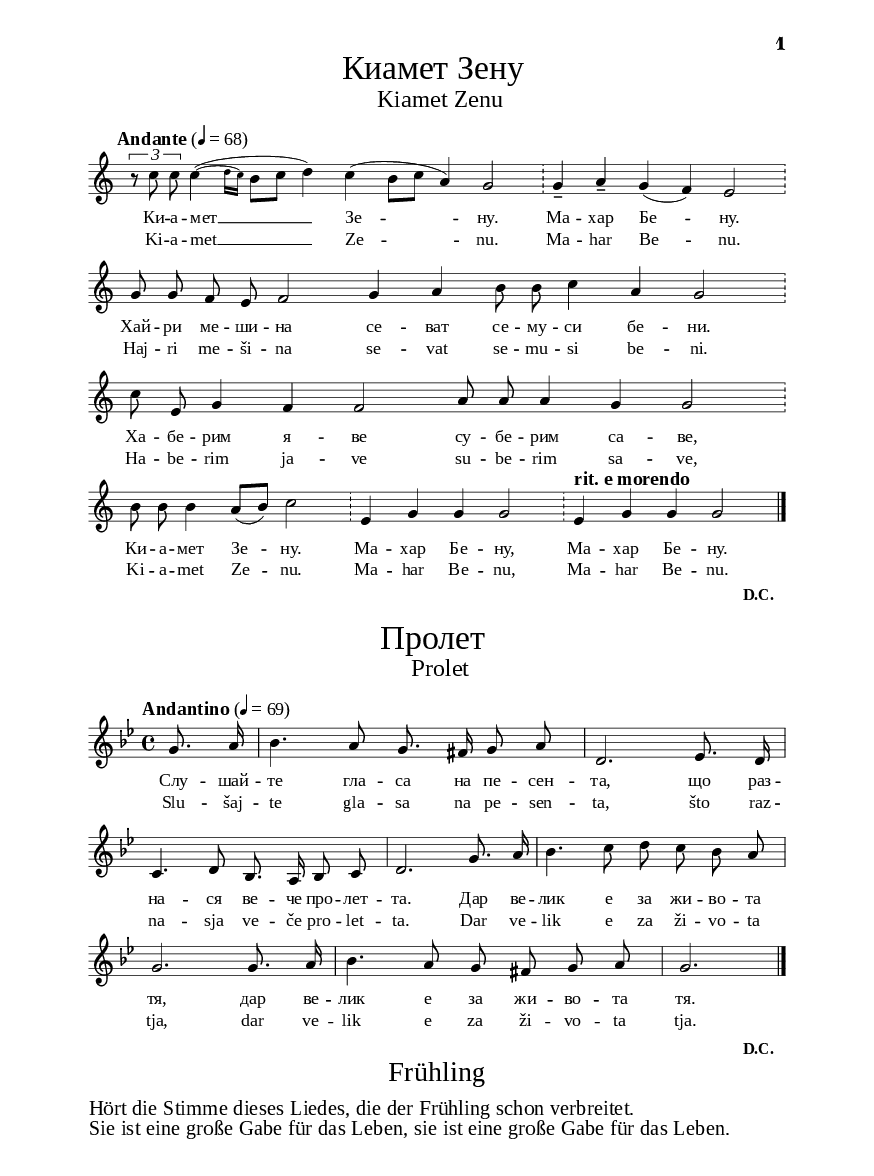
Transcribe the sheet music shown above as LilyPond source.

\version "2.24.3"

% include paper part and global functions
\include "include/globals.ily"

\bookpart {
  \label #'ref092_1
  \tocItem \markup "Киамет Зену – Kiamet Zenu"
  \include "include/bookpart-paper.ily"
  \score {
    \include "include/score-layout.ily"

    \new Voice \absolute {
      \clef treble
      \key c \major
      \omit Score.TimeSignature
      \cadenzaOn % allows custom bar lines
      \tempoFunc "Andante" 4 "68"


      \autoBeamOff

      \tupletUp \tuplet 3/2 {r8 c'' c''8 }  c''4~ ( \slashedGrace { \stemDown d''16[c''16] \stemNeutral }  b'8[c''] d''4)  c''4 ( b'8 [c''] a'4 ) g'2 \bar"!"

      g'4 -- a' -- g' ( f' ) e'2 \bar"!" \break  g'8 g' f' e' f'2 g'4 a'4

      b'8 b' c''4 a' g'2 \bar"!" \break c''8 e' g'4 f' f'2  a'8 a' a'4 g' g'2 \bar"!" \break

      b'8 b' b'4 a'8 [( b' )] c''2 \bar"!" e'4 g' g' g'2 \bar"!" \tempo "rit. e morendo" e'4 g' g' g'2 \bar "|."

    }



    \addlyrics {
      Ки -- а -- мет __ Зе --  -- ну. Ма -- хар Бе  --  ну. Хай  --  ри ме  -- ши  --  на се  --
      ват се  -- му  -- си бе  -- ни. Ха -- бе -- рим я -- ве су  -- бе  -- рим са  -- ве,
      Ки -- а -- мет Зе --  -- ну. Ма -- хар Бе  --  ну, Ма -- хар Бе  --  ну.
    }

    \addlyrics {
      Ki -- a -- met __ Ze --  -- nu. Ma -- har Be  --  nu. Haj  --  ri me  -- ši  --  na se  --
      vat se  -- mu  -- si be  -- ni. Ha -- be -- rim ja -- ve su  -- be  -- rim sa  -- ve,
      Ki -- a -- met Ze --  -- nu. Ma -- har Be  --  nu, Ma -- har Be  --  nu.
    }


    \header {
      title = \titleFunc "Киамет Зену "" Kiamet Zenu"
    }

    \midi{}

  } % score
  \markup \empty-one
  \markup \dc-one "D.C."


  \label #'ref118_2
  \tocItem \markup "Пролет – Prolet"
  \include "include/bookpart-paper.ily"
  \score {
    \include "include/score-layout.ily"

    \new Voice \absolute{
      \clef treble
      \key g \minor
      \time 4/4
      \tempoFunc "Andantino" 4 "69"
      \autoBeamOff
      \partial 4
      g'8. a'16 | bes'4. a'8 g'8. fis'16 g'8 a'8 | d'2. es'8. d'16 | \break

      c'4. d'8 bes8. a16 bes8 c'8  d'2. g'8. a'16 | bes'4. c''8 d''8 c''8 bes'8 a'8 |\break

      g'2. g'8. a'16 | bes'4. a'8 g'8 fis'8 g'8 a'8 | g'2. \bar "|."
    }

    \addlyrics {
      Слу  --  шай  --
      те   гла  --  са   на   пе  --  сен  --  та,   що   раз  --  на  --
      ся   ве  --  че   про  --  лет  --  та.   Дар   ве  --  лик   е
      за   жи  --  во  --  та   тя,   дар   ве  --  лик   е   за   жи  --
      во  -- та тя.
    }

    \addlyrics {
      Slu  --  šaj  --
      te   gla  --  sa   na   pe  --  sen  --  ta,   što   raz  --  na  --
      sja   ve  --  če   pro  --  let  --  ta.   Dar   ve  --  lik   e
      za   ži  --  vo  --  ta   tja,   dar   ve  --  lik   e   za   ži  --
      vo  -- ta tja.
    }


    \header {
      title = \titleFunc "Пролет "" Prolet"
    }

    \midi{}

  } % score

  \markup \empty-one

  \markup \dc-one "D.C."

  % include foreign translation(s) of the song
  \version "2.24.3"

\markup \fill-line { \fontsize #deTitleFontSize "Frühling" }
\markup \null
\markup \null
\markup \abs-fontsize #10 {

  \override #`(baseline-skip . ,deCoupletBaselineSkip)

  \column { 

    \line { Hört die Stimme dieses Liedes, die der Frühling schon verbreitet.}

    \line {Sie ist eine große Gabe für das Leben, sie ist eine große Gabe für das Leben. }


  }
}




} % bookpart
